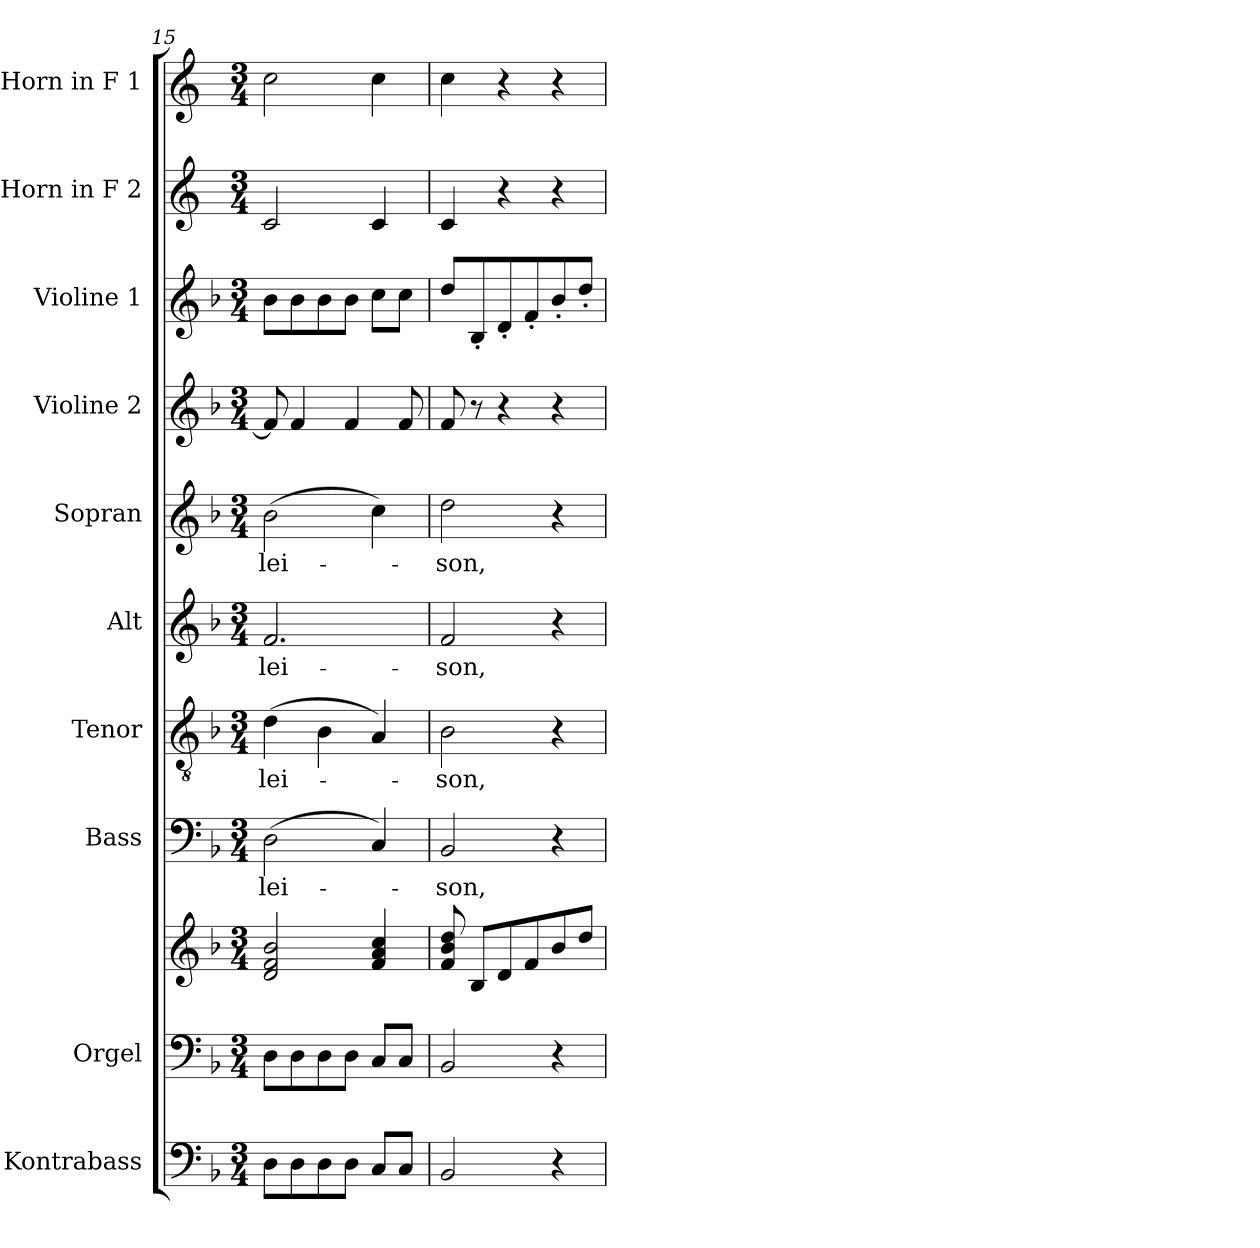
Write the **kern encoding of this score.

**kern	**kern	**kern	**kern	**text	**kern	**text	**kern	**text	**kern	**text	**kern	**kern	**kern	**kern
*part10	*part9	*part9	*part8	*part8	*part7	*part7	*part6	*part6	*part5	*part5	*part4	*part3	*part2	*part1
*staff11	*staff10	*staff9	*staff8	*staff8	*staff7	*staff7	*staff6	*staff6	*staff5	*staff5	*staff4	*staff3	*staff2	*staff1
*I"Kontrabass	*I"Orgel	*	*I"Bass	*	*I"Tenor	*	*I"Alt	*	*I"Sopran	*	*I"Violine 2	*I"Violine 1	*I"Horn in F 2	*I"Horn in F 1
*I'Kb.	*	*	*I'B.	*	*I'T.	*	*I'A.	*	*I'S.	*	*I'Vl. 2	*I'Vl. 1	*	*
*clefF4	*clefF4	*clefG2	*clefF4	*	*clefGv2	*	*clefG2	*	*clefG2	*	*clefG2	*clefG2	*clefG2	*clefG2
*ITrd7c12	*	*	*	*	*	*	*	*	*	*	*	*	*ITrd4c7	*ITrd4c7
*k[b-]	*k[b-]	*k[b-]	*k[b-]	*	*k[b-]	*	*k[b-]	*	*k[b-]	*	*k[b-]	*k[b-]	*k[b-]	*k[b-]
*F:	*F:	*F:	*F:	*	*F:	*	*F:	*	*F:	*	*F:	*F:	*F:	*F:
*M3/4	*M3/4	*M3/4	*M3/4	*	*M3/4	*	*M3/4	*	*M3/4	*	*M3/4	*M3/4	*M3/4	*M3/4
=15	=15	=15	=15	=15	=15	=15	=15	=15	=15	=15	=15	=15	=15	=15
!	!	!	!	!LO:LY:b	!	!LO:LY:b	!	!LO:LY:b	!	!LO:LY:b	!	!	!	!
8DD\L	8D\L	2d/ 2f/ 2b-/	(>2D\	-lei-	(>4d\	-lei-	2.f/	-lei-	(>2b-\	-lei-	8f/]	8b-\L	2F/	2f\
8DD\	8D\	.	.	.	.	.	.	.	.	.	4f/	8b-\	.	.
8DD\	8D\	.	.	.	4B-\	.	.	.	.	.	.	8b-\	.	.
8DD\J	8D\J	.	.	.	.	.	.	.	.	.	4f/	8b-\J	.	.
8CC/L	8C/L	4f/ 4a/ 4cc/	4C/)	.	4A/)	.	.	.	4cc\)	.	.	8cc\L	4F/	4f\
8CC/J	8C/J	.	.	.	.	.	.	.	.	.	8f/	8cc\J	.	.
=16	=16	=16	=16	=16	=16	=16	=16	=16	=16	=16	=16	=16	=16	=16
!	!	!	!	!LO:LY:b	!	!LO:LY:b	!	!LO:LY:b	!	!LO:LY:b	!	!	!	!
2BBB-/	2BB-/	8f/ 8b-/ 8dd/	2BB-/	-son,	2B-\	-son,	2f/	-son,	2dd\	-son,	8f/	8dd/L	4F/	4f\
.	.	8B-/L	.	.	.	.	.	.	.	.	8r	8B-'</	.	.
.	.	8d/	.	.	.	.	.	.	.	.	4r	8d'</	4r	4r
.	.	8f/	.	.	.	.	.	.	.	.	.	8f'</	.	.
4r	4r	8b-/	4r	.	4r	.	4r	.	4r	.	4r	8b-'</	4r	4r
.	.	8dd/J	.	.	.	.	.	.	.	.	.	8dd'</J	.	.
=	=	=	=	=	=	=	=	=	=	=	=	=	=	=
*-	*-	*-	*-	*-	*-	*-	*-	*-	*-	*-	*-	*-	*-	*-
